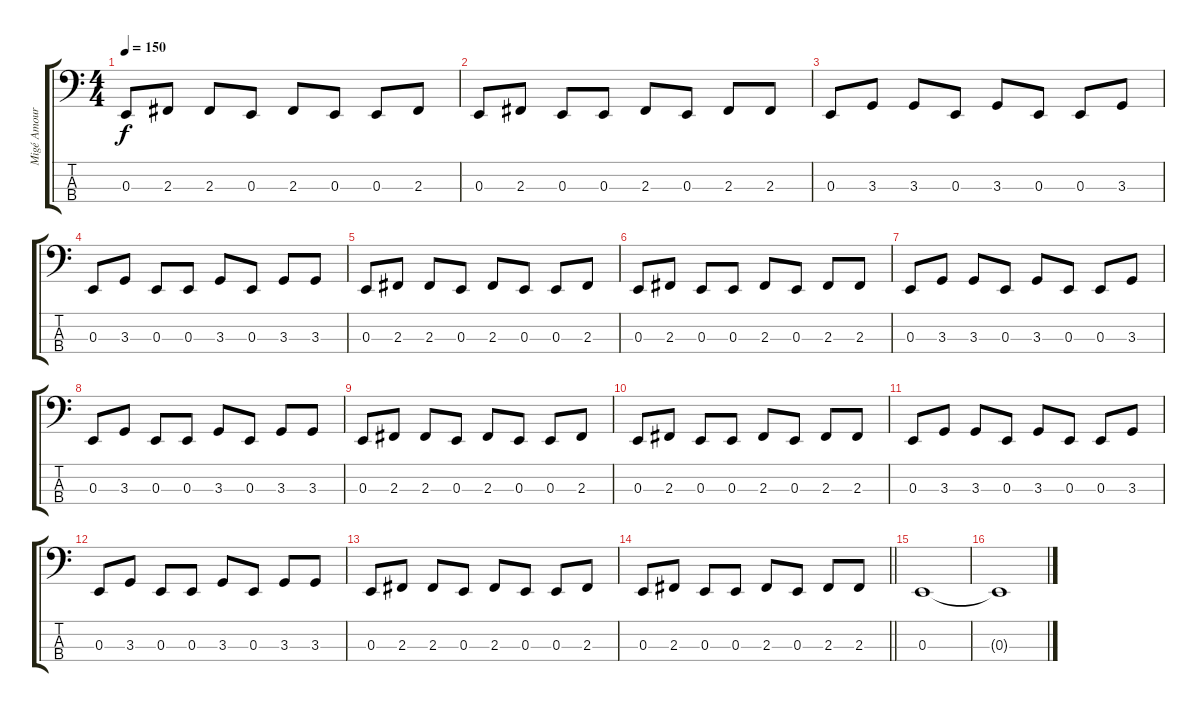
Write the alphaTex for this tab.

\track ("Migé Amour" "Migé Amour") {instrument electricbassfinger}
\staff {score tabs}
\tuning (D2 A1 E1 B0) {hide}
\ts (4 4)
\tempo 150
\clef f4
\ks c
0.3.8{dy f} 2.3.8 2.3.8 0.3.8 2.3.8 0.3.8 0.3.8 2.3.8 |
0.3.8 2.3.8 0.3.8 0.3.8 2.3.8 0.3.8 2.3.8 2.3.8 |
0.3.8 3.3.8 3.3.8 0.3.8 3.3.8 0.3.8 0.3.8 3.3.8 |
0.3.8 3.3.8 0.3.8 0.3.8 3.3.8 0.3.8 3.3.8 3.3.8 |
0.3.8 2.3.8 2.3.8 0.3.8 2.3.8 0.3.8 0.3.8 2.3.8 |
0.3.8 2.3.8 0.3.8 0.3.8 2.3.8 0.3.8 2.3.8 2.3.8 |
0.3.8 3.3.8 3.3.8 0.3.8 3.3.8 0.3.8 0.3.8 3.3.8 |
0.3.8 3.3.8 0.3.8 0.3.8 3.3.8 0.3.8 3.3.8 3.3.8 |
0.3.8 2.3.8 2.3.8 0.3.8 2.3.8 0.3.8 0.3.8 2.3.8 |
0.3.8 2.3.8 0.3.8 0.3.8 2.3.8 0.3.8 2.3.8 2.3.8 |
0.3.8 3.3.8 3.3.8 0.3.8 3.3.8 0.3.8 0.3.8 3.3.8 |
0.3.8 3.3.8 0.3.8 0.3.8 3.3.8 0.3.8 3.3.8 3.3.8 |
0.3.8 2.3.8 2.3.8 0.3.8 2.3.8 0.3.8 0.3.8 2.3.8 |
\barLineRight lightlight
0.3.8 2.3.8 0.3.8 0.3.8 2.3.8 0.3.8 2.3.8 2.3.8 |
0.3.1 |
0.3{t}.1
